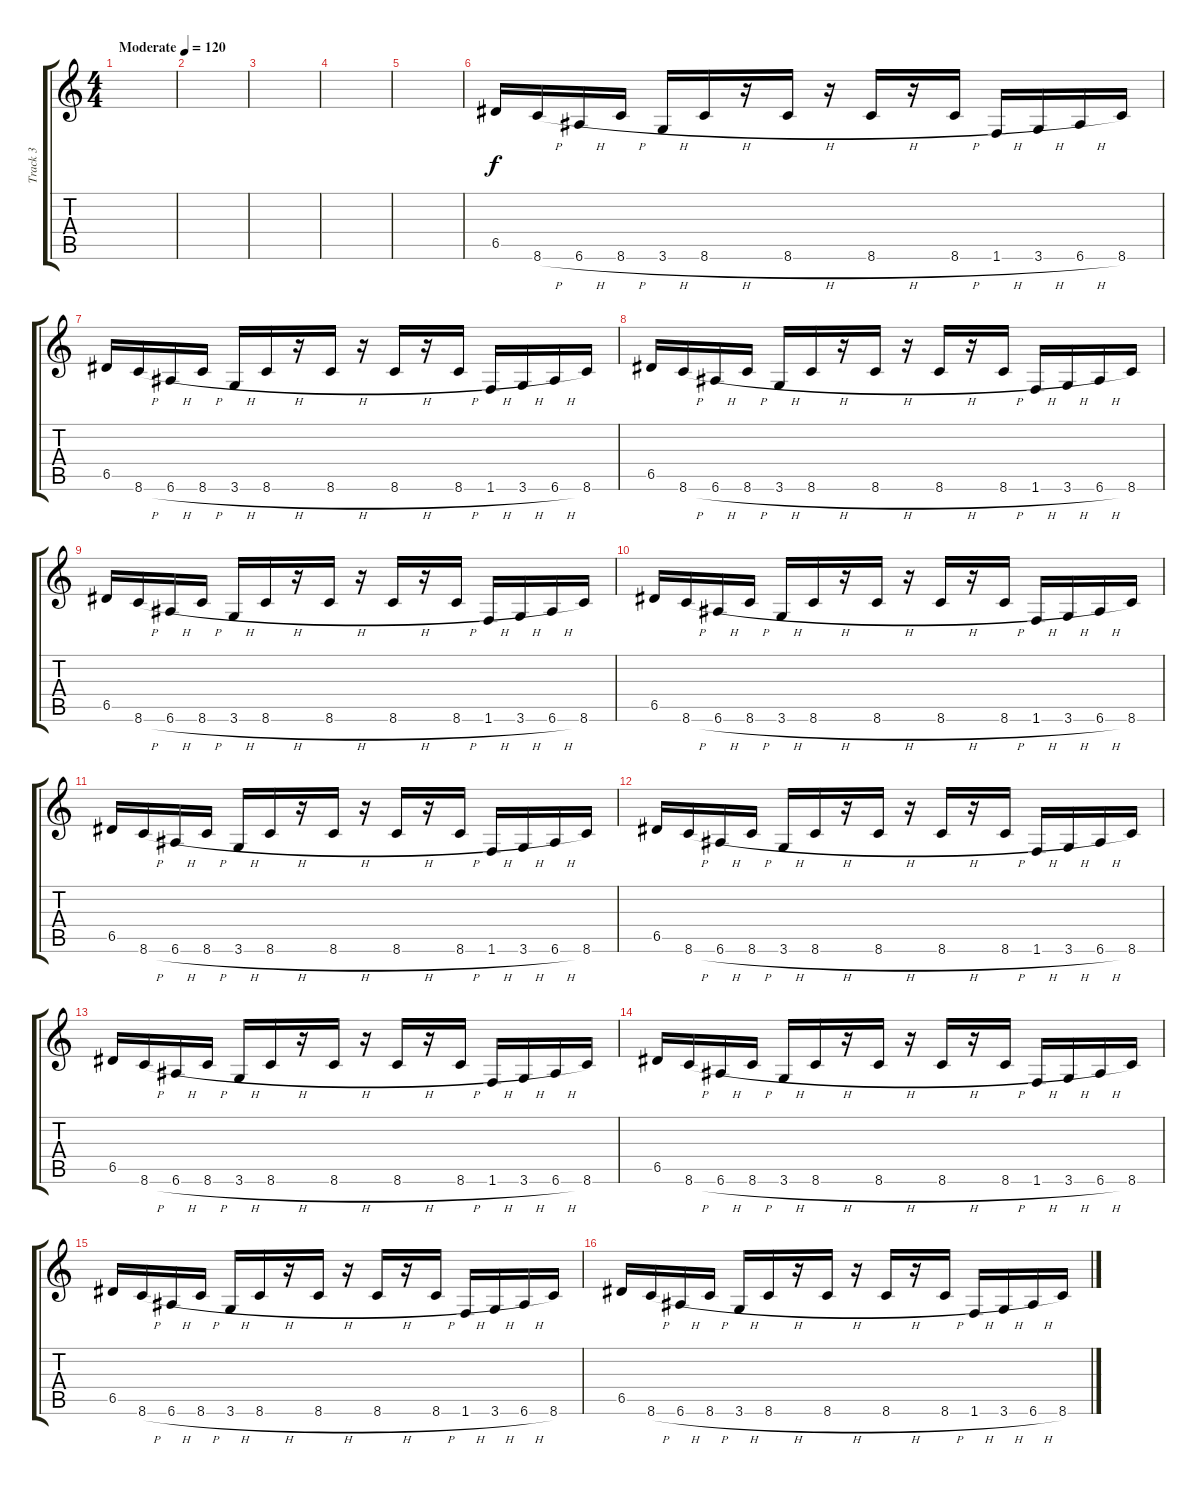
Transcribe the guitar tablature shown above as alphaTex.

\track ("Track 3" "Track 3") {instrument distortionguitar}
\staff {score tabs}
\tuning (E4 B3 G3 D3 A2 E2) {hide}
\ts (4 4)
\tempo (120 "Moderate")
\clef g2
\ks c
|
|
|
|
|
6.5.16 8.6{h}.16 6.6{h}.16 8.6{h}.16 3.6{h}.16 8.6{h}.16 r.16 8.6{h}.16 r.16 8.6{h}.16 r.16 8.6{h}.16 1.6{h}.16 3.6{h}.16 6.6{h}.16 8.6.16 |
6.5.16 8.6{h}.16 6.6{h}.16 8.6{h}.16 3.6{h}.16 8.6{h}.16 r.16 8.6{h}.16 r.16 8.6{h}.16 r.16 8.6{h}.16 1.6{h}.16 3.6{h}.16 6.6{h}.16 8.6.16 |
6.5.16 8.6{h}.16 6.6{h}.16 8.6{h}.16 3.6{h}.16 8.6{h}.16 r.16 8.6{h}.16 r.16 8.6{h}.16 r.16 8.6{h}.16 1.6{h}.16 3.6{h}.16 6.6{h}.16 8.6.16 |
6.5.16 8.6{h}.16 6.6{h}.16 8.6{h}.16 3.6{h}.16 8.6{h}.16 r.16 8.6{h}.16 r.16 8.6{h}.16 r.16 8.6{h}.16 1.6{h}.16 3.6{h}.16 6.6{h}.16 8.6.16 |
6.5.16 8.6{h}.16 6.6{h}.16 8.6{h}.16 3.6{h}.16 8.6{h}.16 r.16 8.6{h}.16 r.16 8.6{h}.16 r.16 8.6{h}.16 1.6{h}.16 3.6{h}.16 6.6{h}.16 8.6.16 |
6.5.16 8.6{h}.16 6.6{h}.16 8.6{h}.16 3.6{h}.16 8.6{h}.16 r.16 8.6{h}.16 r.16 8.6{h}.16 r.16 8.6{h}.16 1.6{h}.16 3.6{h}.16 6.6{h}.16 8.6.16 |
6.5.16 8.6{h}.16 6.6{h}.16 8.6{h}.16 3.6{h}.16 8.6{h}.16 r.16 8.6{h}.16 r.16 8.6{h}.16 r.16 8.6{h}.16 1.6{h}.16 3.6{h}.16 6.6{h}.16 8.6.16 |
6.5.16 8.6{h}.16 6.6{h}.16 8.6{h}.16 3.6{h}.16 8.6{h}.16 r.16 8.6{h}.16 r.16 8.6{h}.16 r.16 8.6{h}.16 1.6{h}.16 3.6{h}.16 6.6{h}.16 8.6.16 |
6.5.16 8.6{h}.16 6.6{h}.16 8.6{h}.16 3.6{h}.16 8.6{h}.16 r.16 8.6{h}.16 r.16 8.6{h}.16 r.16 8.6{h}.16 1.6{h}.16 3.6{h}.16 6.6{h}.16 8.6.16 |
6.5.16 8.6{h}.16 6.6{h}.16 8.6{h}.16 3.6{h}.16 8.6{h}.16 r.16 8.6{h}.16 r.16 8.6{h}.16 r.16 8.6{h}.16 1.6{h}.16 3.6{h}.16 6.6{h}.16 8.6.16 |
6.5.16 8.6{h}.16 6.6{h}.16 8.6{h}.16 3.6{h}.16 8.6{h}.16 r.16 8.6{h}.16 r.16 8.6{h}.16 r.16 8.6{h}.16 1.6{h}.16 3.6{h}.16 6.6{h}.16 8.6.16
